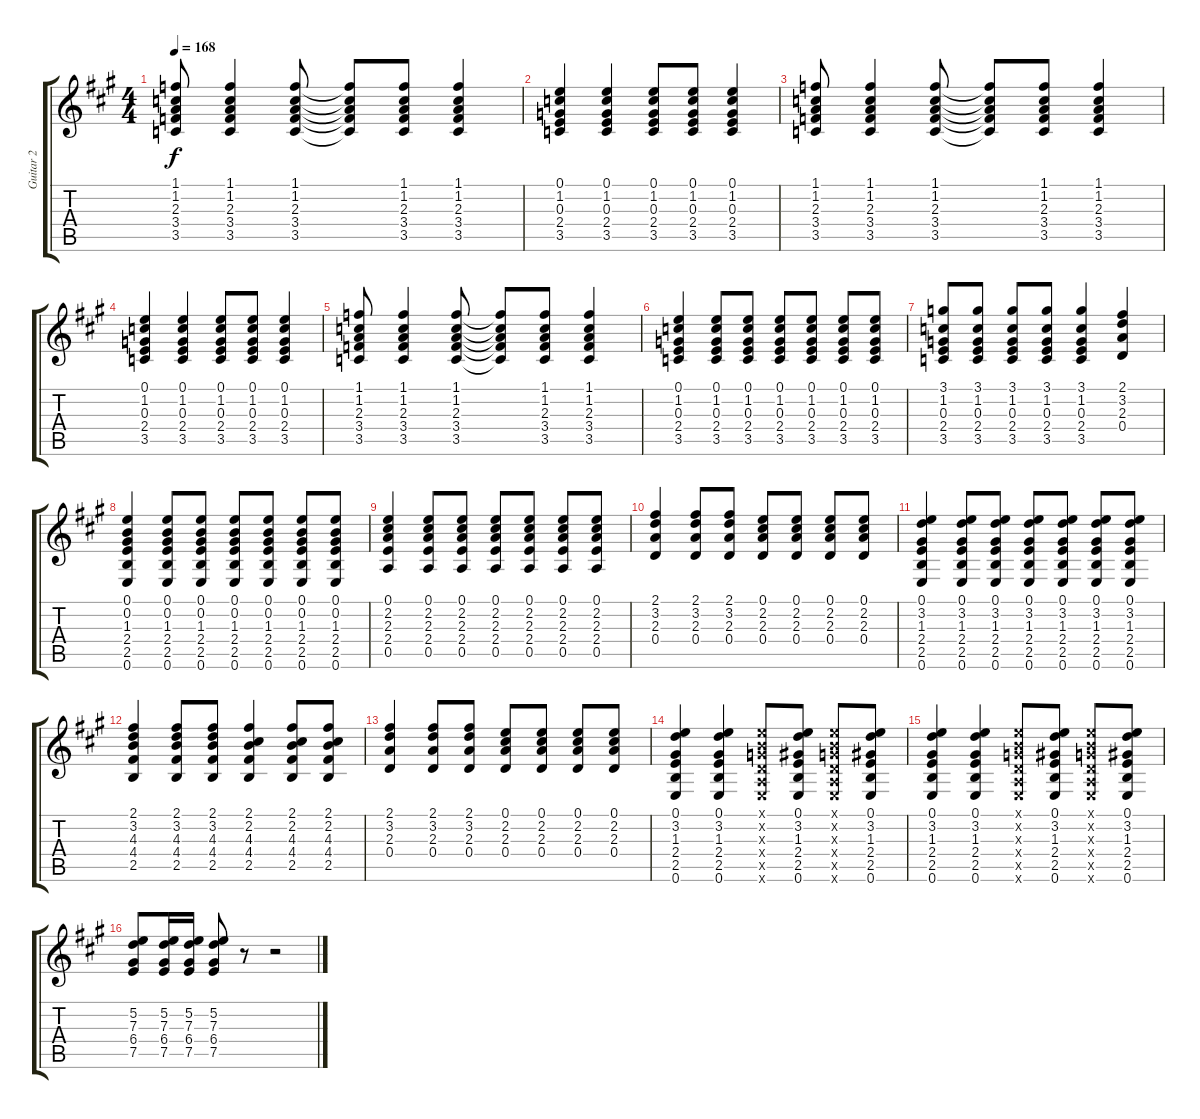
\track ("Guitar 2" "Guitar 2") {instrument electricguitarclean}
\staff {score tabs}
\tuning (E4 B3 G3 D3 A2 E2) {hide}
\ts (4 4)
\tempo 168
\clef g2
\ks a
(1.1 1.2 2.3 3.4 3.5).8{dy f} (1.1 1.2 2.3 3.4 3.5).4 (1.1 1.2 2.3 3.4 3.5).8 (1.1{t} 1.2{t} 2.3{t} 3.4{t} 3.5{t}).8 (1.1 1.2 2.3 3.4 3.5).8 (1.1 1.2 2.3 3.4 3.5).4 |
(0.1 1.2 0.3 2.4 3.5).4 (0.1 1.2 0.3 2.4 3.5).4 (0.1 1.2 0.3 2.4 3.5).8 (0.1 1.2 0.3 2.4 3.5).8 (0.1 1.2 0.3 2.4 3.5).4 |
(1.1 1.2 2.3 3.4 3.5).8 (1.1 1.2 2.3 3.4 3.5).4 (1.1 1.2 2.3 3.4 3.5).8 (1.1{t} 1.2{t} 2.3{t} 3.4{t} 3.5{t}).8 (1.1 1.2 2.3 3.4 3.5).8 (1.1 1.2 2.3 3.4 3.5).4 |
(0.1 1.2 0.3 2.4 3.5).4 (0.1 1.2 0.3 2.4 3.5).4 (0.1 1.2 0.3 2.4 3.5).8 (0.1 1.2 0.3 2.4 3.5).8 (0.1 1.2 0.3 2.4 3.5).4 |
(1.1 1.2 2.3 3.4 3.5).8 (1.1 1.2 2.3 3.4 3.5).4 (1.1 1.2 2.3 3.4 3.5).8 (1.1{t} 1.2{t} 2.3{t} 3.4{t} 3.5{t}).8 (1.1 1.2 2.3 3.4 3.5).8 (1.1 1.2 2.3 3.4 3.5).4 |
(0.1 1.2 0.3 2.4 3.5).4 (0.1 1.2 0.3 2.4 3.5).8 (0.1 1.2 0.3 2.4 3.5).8 (0.1 1.2 0.3 2.4 3.5).8 (0.1 1.2 0.3 2.4 3.5).8 (0.1 1.2 0.3 2.4 3.5).8 (0.1 1.2 0.3 2.4 3.5).8 |
(3.1 1.2 0.3 2.4 3.5).8 (3.1 1.2 0.3 2.4 3.5).8 (3.1 1.2 0.3 2.4 3.5).8 (3.1 1.2 0.3 2.4 3.5).8 (3.1 1.2 0.3 2.4 3.5).4 (2.1 3.2 2.3 0.4).4 |
(0.1 0.2 1.3 2.4 2.5 0.6).4 (0.1 0.2 1.3 2.4 2.5 0.6).8 (0.1 0.2 1.3 2.4 2.5 0.6).8 (0.1 0.2 1.3 2.4 2.5 0.6).8 (0.1 0.2 1.3 2.4 2.5 0.6).8 (0.1 0.2 1.3 2.4 2.5 0.6).8 (0.1 0.2 1.3 2.4 2.5 0.6).8 |
(0.1 2.2 2.3 2.4 0.5).4 (0.1 2.2 2.3 2.4 0.5).8 (0.1 2.2 2.3 2.4 0.5).8 (0.1 2.2 2.3 2.4 0.5).8 (0.1 2.2 2.3 2.4 0.5).8 (0.1 2.2 2.3 2.4 0.5).8 (0.1 2.2 2.3 2.4 0.5).8 |
(2.1 3.2 2.3 0.4).4 (2.1 3.2 2.3 0.4).8 (2.1 3.2 2.3 0.4).8 (0.1 2.2 2.3 0.4).8 (0.1 2.2 2.3 0.4).8 (0.1 2.2 2.3 0.4).8 (0.1 2.2 2.3 0.4).8 |
(0.1 3.2 1.3 2.4 2.5 0.6).4 (0.1 3.2 1.3 2.4 2.5 0.6).8 (0.1 3.2 1.3 2.4 2.5 0.6).8 (0.1 3.2 1.3 2.4 2.5 0.6).8 (0.1 3.2 1.3 2.4 2.5 0.6).8 (0.1 3.2 1.3 2.4 2.5 0.6).8 (0.1 3.2 1.3 2.4 2.5 0.6).8 |
(2.1 3.2 4.3 4.4 2.5).4 (2.1 3.2 4.3 4.4 2.5).8 (2.1 3.2 4.3 4.4 2.5).8 (2.1 2.2 4.3 4.4 2.5).4 (2.1 2.2 4.3 4.4 2.5).8 (2.1 2.2 4.3 4.4 2.5).8 |
(2.1 3.2 2.3 0.4).4 (2.1 3.2 2.3 0.4).8 (2.1 3.2 2.3 0.4).8 (0.1 2.2 2.3 0.4).8 (0.1 2.2 2.3 0.4).8 (0.1 2.2 2.3 0.4).8 (0.1 2.2 2.3 0.4).8 |
(0.1 3.2 1.3 2.4 2.5 0.6).4 (0.1 3.2 1.3 2.4 2.5 0.6).4 (0.1{x} 0.2{x} 0.3{x} 0.4{x} 0.5{x} 0.6{x}).8 (0.1 3.2 1.3 2.4 2.5 0.6).8 (0.1{x} 0.2{x} 0.3{x} 0.4{x} 0.5{x} 0.6{x}).8 (0.1 3.2 1.3 2.4 2.5 0.6).8 |
(0.1 3.2 1.3 2.4 2.5 0.6).4 (0.1 3.2 1.3 2.4 2.5 0.6).4 (0.1{x} 0.2{x} 0.3{x} 0.4{x} 0.5{x} 0.6{x}).8 (0.1 3.2 1.3 2.4 2.5 0.6).8 (0.1{x} 0.2{x} 0.3{x} 0.4{x} 0.5{x} 0.6{x}).8 (0.1 3.2 1.3 2.4 2.5 0.6).8 |
(5.2 7.3 6.4 7.5).8 (5.2 7.3 6.4 7.5).16 (5.2 7.3 6.4 7.5).16 (5.2 7.3 6.4 7.5).8 r.8 r.2
